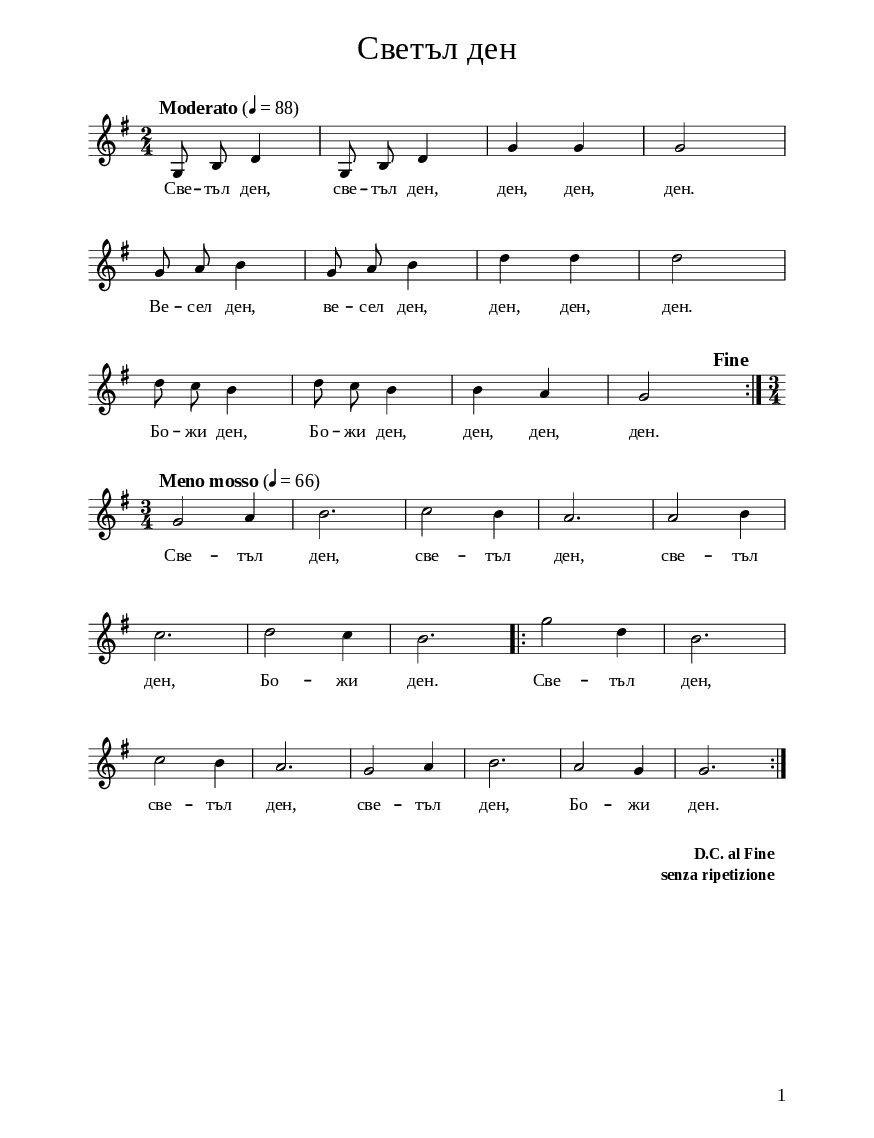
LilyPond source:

\version "2.24.2"

% include paper part and global functions
\include "include/globals.ily"

\bookpart {
  \label #'ref090
  \tocItem \markup "Светъл ден"
  \include "include/bookpart-paper.ily"
  \score {
    \include "include/score-layout.ily"

    \new Staff = main \absolute  {
      \clef treble
      \key g \major
      \time 2/4
      \tempoFunc "Moderato" 4 "88"
      \autoBeamOff

      g8 b d'4 | g8 b d'4 | g'4 g' | g'2 |   \break

      g'8 a'8 b'4 |  g'8 a'8 b'4 | d''4 d''4 | d''2 | \break

      d''8 c'' b'4 | d''8 c'' b'4 |


      b'4 a'4| \tempo "                Fine" g'2



      \bar ":|." \break

      \time 3/4


      \tempoFunc "Meno mosso" 4 "66"


      g'2 a'4 | b'2. | c''2 b'4 | a'2. | a'2 b'4 | \break

      c''2. | d''2 c''4 | b'2.    \bar ".|:"
      g''2 d''4 | b'2. \break

      c''2 b'4 | a'2. | g'2 a'4 | b'2. | a'2 g'4 | g'2.|
      \bar ":|." \break

    }

    \addlyrics {
      Све -- тъл ден, све  -- тъл ден,
      ден, ден, ден.
      Ве -- сел ден, ве -- сел ден,
      ден, ден, ден.
      Бо -- жи ден, Бо -- жи ден,
      ден, ден, ден.
      Све -- тъл ден, све -- тъл ден,
      све -- тъл ден, Бо -- жи ден.
      Све -- тъл ден, све -- тъл ден,
      све -- тъл ден, Бо -- жи ден.

    }


    \header {
      title = \titleFunc "Светъл ден" "Svetăl den"
    }

    \midi{}

  } % score


  \markup \dc-two "D.C. al Fine" " senza ripetizione"
} % bookpart
